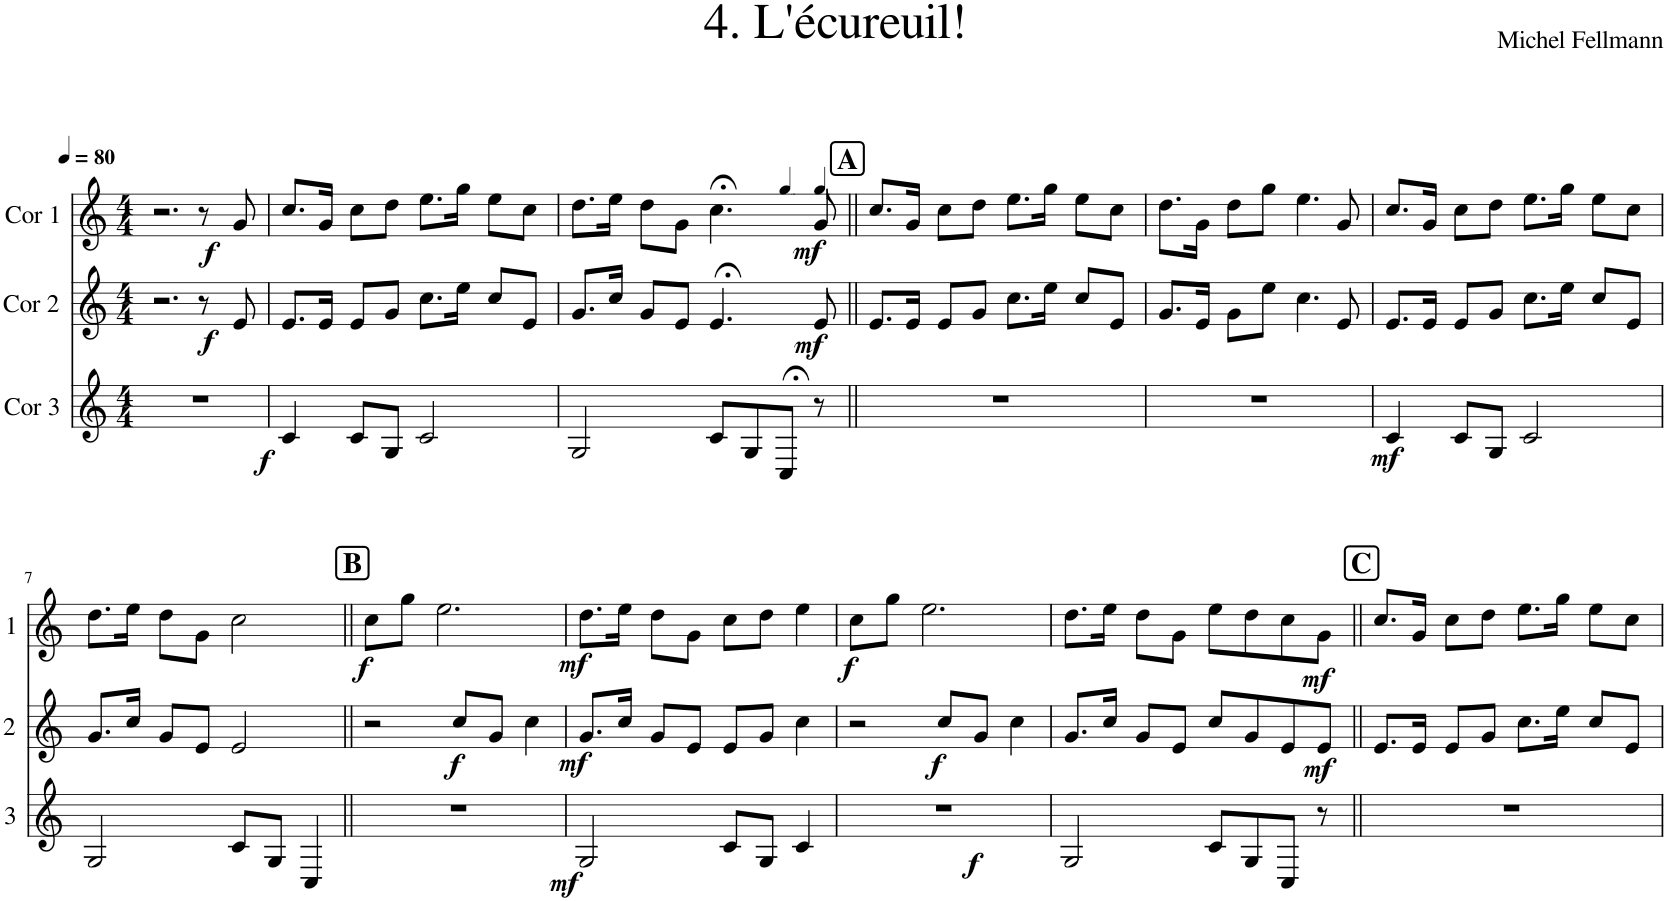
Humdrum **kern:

**kern	**dynam	**kern	**dynam	**kern	**dynam
*part3	*part3	*part2	*part2	*part1	*part1
*staff3	*staff3	*staff2	*staff2	*staff1	*staff1
*I"Cor 3	*	*I"Cor 2	*	*I"Cor 1	*
*clefG2	*	*clefG2	*	*clefG2	*
*Trd4c7	*	*Trd4c7	*	*Trd4c7	*
*k[]	*	*k[]	*	*k[]	*
*M4/4	*	*M4/4	*	*M4/4	*
*MM80	*	*MM80	*	*MM80	*
=1	=1	=1	=1	=1	=1
!	!LO:DY:b	!	!	!	!
1r	f	2.r	.	2.r	.
!	!	!	!LO:DY:b	!	!LO:DY:b
.	.	8r	f	8r	f
.	.	8e/	.	8g/	.
=2	=2	=2	=2	=2	=2
4c/	.	8.e/L	.	8.cc/L	.
.	.	16e/Jk	.	16g/Jk	.
8c/L	.	8e/L	.	8cc\L	.
8G/J	.	8g/J	.	8dd\J	.
2c/	.	8.cc\L	.	8.ee\L	.
.	.	16ee\Jk	.	16gg\Jk	.
.	.	8cc/L	.	8ee\L	.
.	.	8e/J	.	8cc\J	.
=3	=3	=3	=3	=3	=3
*	*	*	*	*^	*
2G/	.	8.g/L	.	8.dd\L	2.ryy	.
.	.	16cc/Jk	.	16ee\Jk	.	.
.	.	8g/L	.	8dd\L	.	.
.	.	8e/J	.	8g\J	.	.
8c/L	.	4.e;</	.	4.cc;<\	.	.
8G/	.	.	.	.	.	.
*	*	*	*	*MM20	*	*
8C;</J	.	.	.	.	4ryy	.
*	*	*	*	*MM80	*	*
!	!	!	!LO:DY:b	!	!	!LO:DY:b
8r	.	8e/	mf	8g/	.	mf
*	*	*	*	*v	*v	*
!!LO:REH:place=s1:a:B:cj:fs=14:t=A
=4||	=4||	=4||	=4||	=4||	=4||
1r	.	8.e/L	.	8.cc/L	.
.	.	16e/Jk	.	16g/Jk	.
.	.	8e/L	.	8cc\L	.
.	.	8g/J	.	8dd\J	.
.	.	8.cc\L	.	8.ee\L	.
.	.	16ee\Jk	.	16gg\Jk	.
.	.	8cc/L	.	8ee\L	.
.	.	8e/J	.	8cc\J	.
=5	=5	=5	=5	=5	=5
1r	.	8.g/L	.	8.dd\L	.
.	.	16e/Jk	.	16g\Jk	.
.	.	8g\L	.	8dd\L	.
.	.	8ee\J	.	8gg\J	.
.	.	4.cc\	.	4.ee\	.
.	.	8e/	.	8g/	.
=6	=6	=6	=6	=6	=6
!	!LO:DY:b	!	!	!	!
4c/	mf	8.e/L	.	8.cc/L	.
.	.	16e/Jk	.	16g/Jk	.
8c/L	.	8e/L	.	8cc\L	.
8G/J	.	8g/J	.	8dd\J	.
2c/	.	8.cc\L	.	8.ee\L	.
.	.	16ee\Jk	.	16gg\Jk	.
.	.	8cc/L	.	8ee\L	.
.	.	8e/J	.	8cc\J	.
!!LO:LB:g=z
=7	=7	=7	=7	=7	=7
2G/	.	8.g/L	.	8.dd\L	.
.	.	16cc/Jk	.	16ee\Jk	.
.	.	8g/L	.	8dd\L	.
.	.	8e/J	.	8g\J	.
8c/L	.	2e/	.	2cc\	.
8G/J	.	.	.	.	.
4C/	.	.	.	.	.
!!LO:REH:place=s1:a:B:cj:fs=14:t=B
=8||	=8||	=8||	=8||	=8||	=8||
!	!	!	!	!	!LO:DY:b
1r	.	2r	.	8cc\L	f
.	.	.	.	8gg\J	.
.	.	.	.	2.ee\	.
!	!	!	!LO:DY:b	!	!
.	.	8cc/L	f	.	.
.	.	8g/J	.	.	.
.	.	4cc\	.	.	.
=9	=9	=9	=9	=9	=9
!	!LO:DY:b	!	!LO:DY:b	!	!LO:DY:b
2G/	mf	8.g/L	mf	8.dd\L	mf
.	.	16cc/Jk	.	16ee\Jk	.
.	.	8g/L	.	8dd\L	.
.	.	8e/J	.	8g\J	.
8c/L	.	8e/L	.	8cc\L	.
8G/J	.	8g/J	.	8dd\J	.
4c/	.	4cc\	.	4ee\	.
=10	=10	=10	=10	=10	=10
!	!LO:DY:b	!	!	!	!LO:DY:b
1r	f	2r	.	8cc\L	f
.	.	.	.	8gg\J	.
.	.	.	.	2.ee\	.
!	!	!	!LO:DY:b	!	!
.	.	8cc/L	f	.	.
.	.	8g/J	.	.	.
.	.	4cc\	.	.	.
=11	=11	=11	=11	=11	=11
2G/	.	8.g/L	.	8.dd\L	.
.	.	16cc/Jk	.	16ee\Jk	.
.	.	8g/L	.	8dd\L	.
.	.	8e/J	.	8g\J	.
8c/L	.	8cc/L	.	8ee\L	.
8G/	.	8g/	.	8dd\	.
8C/J	.	8e/	.	8cc\	.
!	!	!	!LO:DY:b	!	!LO:DY:b
8r	.	8e/J	mf	8g\J	mf
!!LO:REH:place=s1:a:B:cj:fs=14:t=C
=12||	=12||	=12||	=12||	=12||	=12||
1r	.	8.e/L	.	8.cc/L	.
.	.	16e/Jk	.	16g/Jk	.
.	.	8e/L	.	8cc\L	.
.	.	8g/J	.	8dd\J	.
.	.	8.cc\L	.	8.ee\L	.
.	.	16ee\Jk	.	16gg\Jk	.
.	.	8cc/L	.	8ee\L	.
.	.	8e/J	.	8cc\J	.
=	=	=	=	=	=
*-	*-	*-	*-	*-	*-
